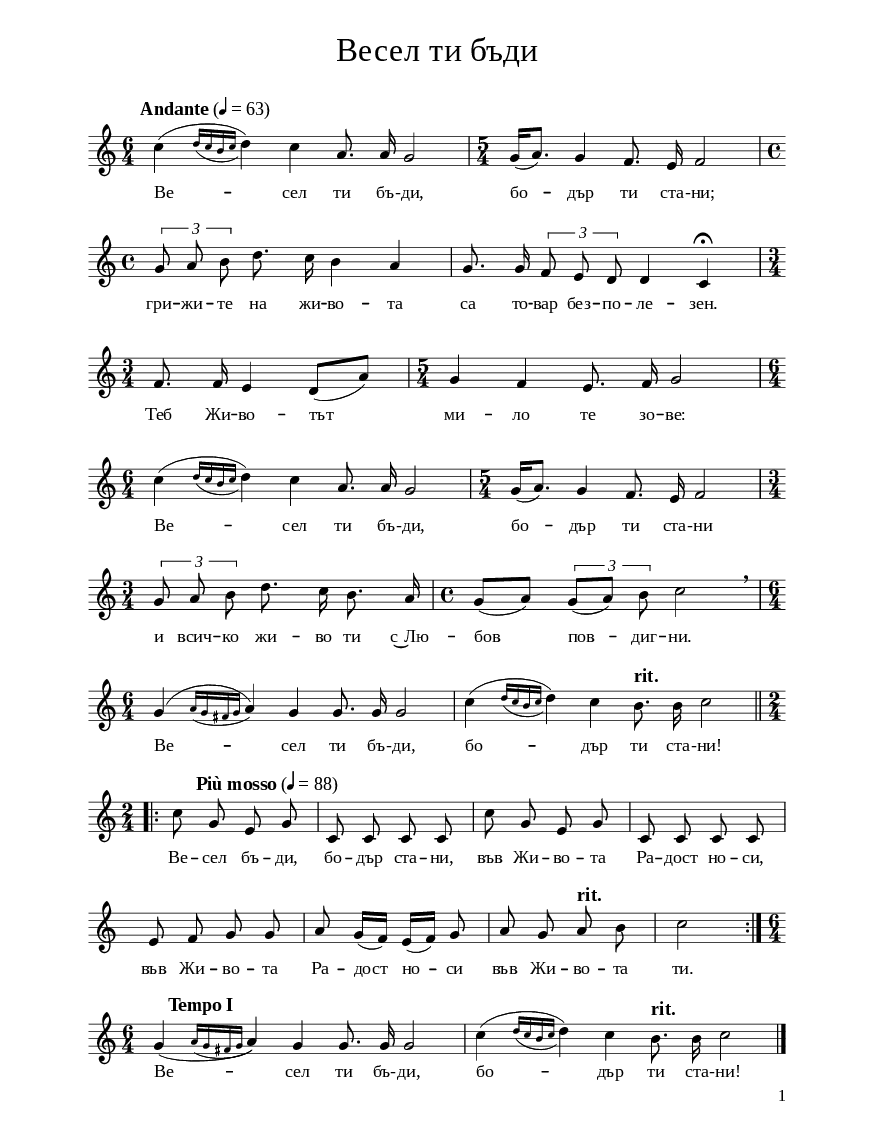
\version "2.24.2"

% include paper part and global functions
\include "include/globals.ily"

\bookpart {
  \label #'ref096
  \tocItem \markup "Весел ти бъди"
  \paper {
    print-all-headers = ##t
    print-page-number = ##t
    print-first-page-number = ##t

    % put page numbers on the bottom
    oddHeaderMarkup = \markup ""
    evenHeaderMarkup = \markup ""
    oddFooterMarkup = \markup
    \fill-line {
      ""
      \if \should-print-page-number \fromproperty #'page:page-number-string
    }
    evenFooterMarkup = \markup
    \fill-line {
      \if \should-print-page-number \fromproperty #'page:page-number-string
      ""
    }

    left-margin = 1.5\cm
    right-margin = 1.5\cm
    top-margin = 1.6\cm
    bottom-margin = 1.2\cm
    ragged-bottom = ##t % do not spread the staves to fill the whole vertical space

    % change distance between staves
    system-system-spacing =
    #'((basic-distance . 11)
       (minimum-distance . 6)
       (padding . 1)
       (stretchability . 12))
  }
  \score {
    \include "include/score-layout.ily"


    \new Voice \absolute  {
      \clef treble
      \key c \major
      \time 6/4
      \tempoFunc "Andante" 4 "63"

      %\override Score.NoteSpacing.stem-spacing-correction = #-2
      c''4 ( \acciaccatura { d''16 c'' b' c'' } d''4 ) c'' \autoBeamOff a'8. a'16 g'2 |\time 5/4 g'16[( a'8. )] g'4 f'8. e'16 f'2 | \time 4/4 \break

      \tuplet 3/2 {g'8 a' b'} d''8. c''16 b'4 a'4 | g'8. g'16 \tuplet 3/2 {f'8 e'8 d'8 } d'4 c'4\fermata | \time 3/4 \break

      f'8. f'16 e'4 d'8[(a'8)] | \time 5/4 g'4 f' e'8. f'16 g'2 | \time 6/4 \break


      c''4 ( \acciaccatura { d''16[ c'' b' c'' ]} d''4 ) c'' a'8. a'16 g'2 |\time 5/4 g'16[( a'8.)] \autoBeamOff  g'4 f'8.e'16 f'2 | \time 3/4 \break


      \tuplet 3/2 {g'8 a' b'} d''8. c''16 b'8. a'16 | \time 4/4 g'8[(a'8)] \tuplet 3/2 {g'8[(a'8)] b'8} c''2 \breathe | \time 6/4 \break

      \slurUp g'4(  \acciaccatura { a'16[g' fis' g']} a'4)  \slurNeutral g'4 g'8. g'16 g'2 | c''4( \acciaccatura { d''16[ c'' b' c'' ]} d''4) c''4 \tempo "rit." b'8. b'16 c''2 | \time 2/4 \break

      \bar ".|:-||"


      \tempoFunc   "            Più mosso" 4 "88"
      c''8 g' e' g' | c' c' c' c' | c'' g' e' g' | c' c' c' c' | \break

      e' f' g' g'  | a' g'16([f']) e'([f']) g'8 | a' g' \tempo "rit." a' b' | c''2 | \bar ":|." \time 6/4 \break

      \tempo "      Tempo I" g'4(  \acciaccatura { a'16[g' fis' g']} a'4) g'4 g'8. g'16 g'2 | c''4( \acciaccatura { d''16[ c'' b' c'' ]} d''4) c''4 \tempo "rit." b'8. b'16 c''2 | \bar "|."
    }

    \addlyrics {
      Ве -- сел ти бъ -- "-ди," бо -- дър ти ста -- "-ни;"
      гри  -- жи -- те на жи -- во -- та
      са то -- вар без -- по -- ле -- зен.
      Теб Жи -- во -- тът ми -- ло те зо -- ве:
      Ве  -- сел ти бъ -- "-ди," бо -- дър ти ста -- "-ни"
      и всич -- ко жи -- во ти с~Лю -- бов пов  -- диг -- ни.
      Ве -- сел ти бъ -- "-ди," бо -- дър ти ста -- "-ни!"
      Ве -- сел бъ -- ди, бо -- дър ста -- ни,
      във Жи -- во -- та Ра -- дост но -- си,
      във Жи -- во -- та Ра -- дост но -- си
      във Жи -- во -- та ти.
      Ве -- сел ти "бъ-" -- ди, бо -- дър ти ста -- "-ни!"
    }

    \header {
      title = \titleFunc "Весел ти бъди" "Vesel ti bădi"
    }

    \midi{}

  } % score

} % bookpart
